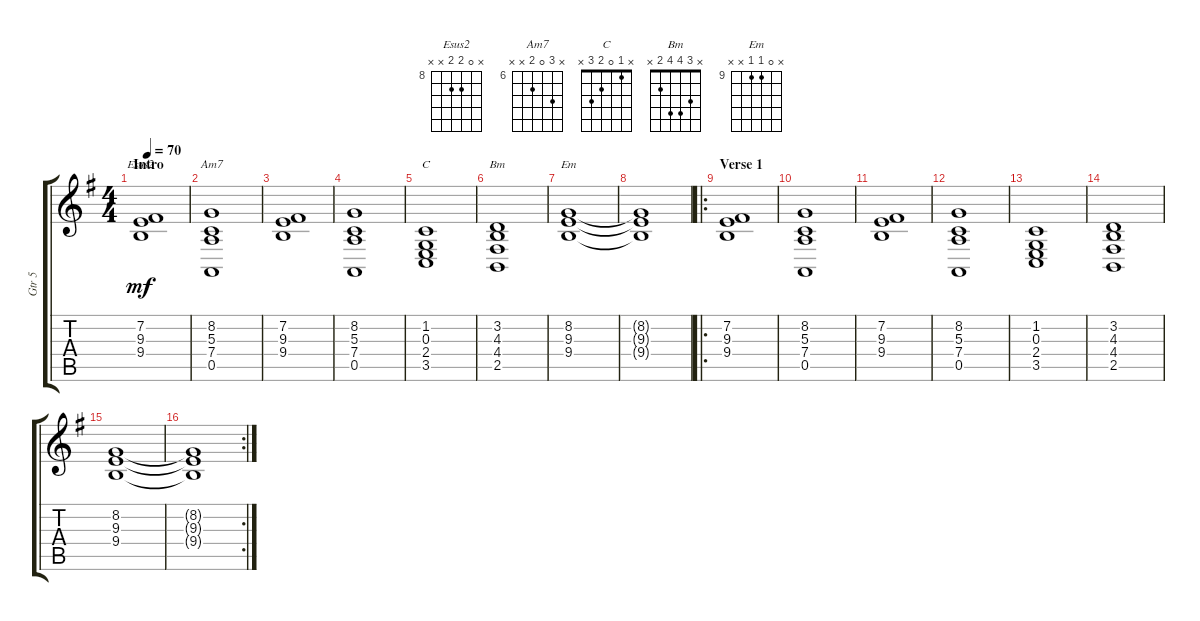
\track ("Gtr 5" "Gtr 5") {instrument acousticgrandpiano}
\staff {score tabs}
\tuning (E4 B3 G3 D3 A2 E2) {hide}
\chord ("Esus2" x 0 9 9 x x) {firstfret 8}
\chord ("Am7" x 8 0 7 x x) {firstfret 6}
\chord ("C" x 1 0 2 3 x)
\chord ("Bm" x 3 4 4 2 x)
\chord ("Em" x 0 9 9 x x) {firstfret 9}
\ts (4 4)
\section ("" "Intro")
\tempo 70
\clef g2
\ks g
(7.2 9.3 9.4).1{ch "Esus2" dy mf instrument acousticgrandpiano} |
(8.2 5.3 7.4 0.5).1{ch "Am7"} |
(7.2 9.3 9.4).1 |
(8.2 5.3 7.4 0.5).1 |
(1.2 0.3 2.4 3.5).1{ch "C"} |
(3.2 4.3 4.4 2.5).1{ch "Bm"} |
(8.2 9.3 9.4).1{ch "Em"} |
(8.2{t} 9.3{t} 9.4{t}).1 |
\ro
\section ("" "Verse 1")
(7.2 9.3 9.4).1 |
(8.2 5.3 7.4 0.5).1 |
(7.2 9.3 9.4).1 |
(8.2 5.3 7.4 0.5).1 |
(1.2 0.3 2.4 3.5).1 |
(3.2 4.3 4.4 2.5).1 |
(8.2 9.3 9.4).1 |
\rc 2
(8.2{t} 9.3{t} 9.4{t}).1
